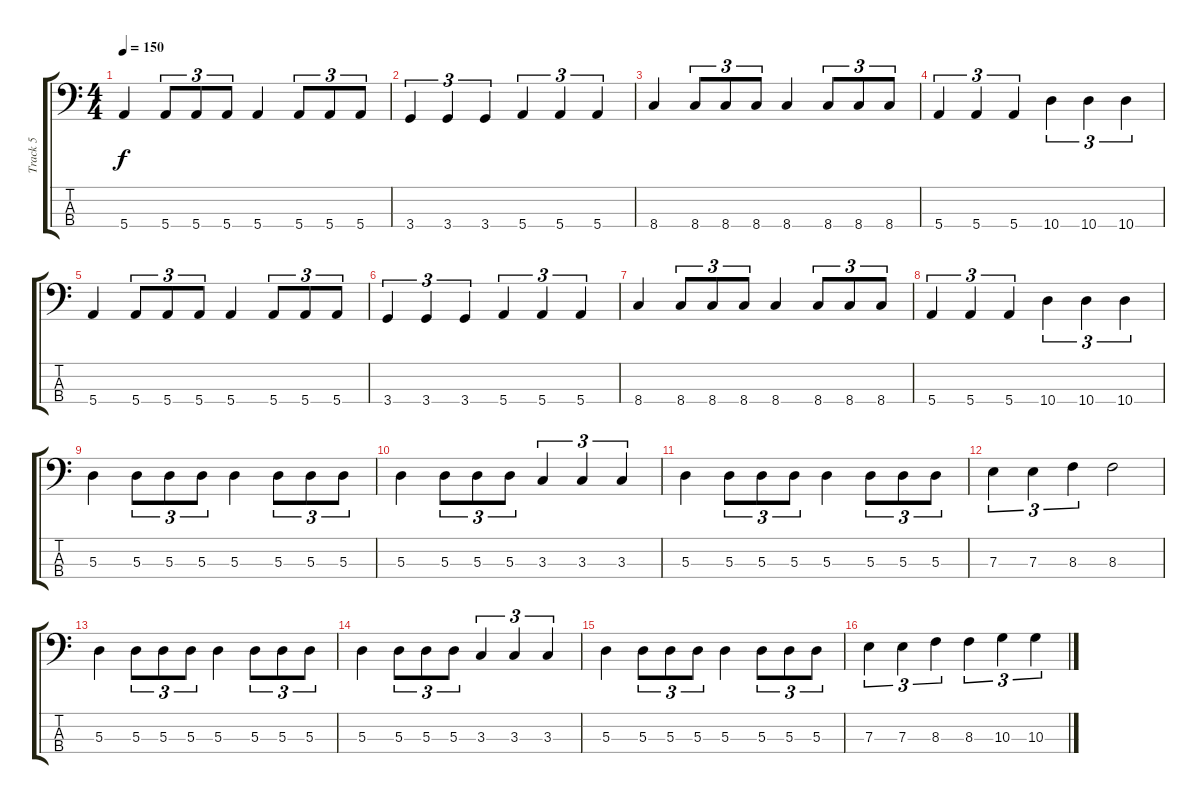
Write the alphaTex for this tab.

\track ("Track 5" "Track 5") {instrument electricbassfinger}
\staff {score tabs}
\tuning (G2 D2 A1 E1) {hide}
\ts (4 4)
\tempo 150
\clef f4
\ks c
5.4.4{dy f} 5.4.8{tu (3 2)} 5.4.8{tu (3 2)} 5.4.8{tu (3 2)} 5.4.4 5.4.8{tu (3 2)} 5.4.8{tu (3 2)} 5.4.8{tu (3 2)} |
3.4.4{tu (3 2)} 3.4.4{tu (3 2)} 3.4.4{tu (3 2)} 5.4.4{tu (3 2)} 5.4.4{tu (3 2)} 5.4.4{tu (3 2)} |
8.4.4 8.4.8{tu (3 2)} 8.4.8{tu (3 2)} 8.4.8{tu (3 2)} 8.4.4 8.4.8{tu (3 2)} 8.4.8{tu (3 2)} 8.4.8{tu (3 2)} |
5.4.4{tu (3 2)} 5.4.4{tu (3 2)} 5.4.4{tu (3 2)} 10.4.4{tu (3 2)} 10.4.4{tu (3 2)} 10.4.4{tu (3 2)} |
5.4.4 5.4.8{tu (3 2)} 5.4.8{tu (3 2)} 5.4.8{tu (3 2)} 5.4.4 5.4.8{tu (3 2)} 5.4.8{tu (3 2)} 5.4.8{tu (3 2)} |
3.4.4{tu (3 2)} 3.4.4{tu (3 2)} 3.4.4{tu (3 2)} 5.4.4{tu (3 2)} 5.4.4{tu (3 2)} 5.4.4{tu (3 2)} |
8.4.4 8.4.8{tu (3 2)} 8.4.8{tu (3 2)} 8.4.8{tu (3 2)} 8.4.4 8.4.8{tu (3 2)} 8.4.8{tu (3 2)} 8.4.8{tu (3 2)} |
5.4.4{tu (3 2)} 5.4.4{tu (3 2)} 5.4.4{tu (3 2)} 10.4.4{tu (3 2)} 10.4.4{tu (3 2)} 10.4.4{tu (3 2)} |
5.3.4 5.3.8{tu (3 2)} 5.3.8{tu (3 2)} 5.3.8{tu (3 2)} 5.3.4 5.3.8{tu (3 2)} 5.3.8{tu (3 2)} 5.3.8{tu (3 2)} |
5.3.4 5.3.8{tu (3 2)} 5.3.8{tu (3 2)} 5.3.8{tu (3 2)} 3.3.4{tu (3 2)} 3.3.4{tu (3 2)} 3.3.4{tu (3 2)} |
5.3.4 5.3.8{tu (3 2)} 5.3.8{tu (3 2)} 5.3.8{tu (3 2)} 5.3.4 5.3.8{tu (3 2)} 5.3.8{tu (3 2)} 5.3.8{tu (3 2)} |
7.3.4{tu (3 2)} 7.3.4{tu (3 2)} 8.3.4{tu (3 2)} 8.3.2 |
5.3.4 5.3.8{tu (3 2)} 5.3.8{tu (3 2)} 5.3.8{tu (3 2)} 5.3.4 5.3.8{tu (3 2)} 5.3.8{tu (3 2)} 5.3.8{tu (3 2)} |
5.3.4 5.3.8{tu (3 2)} 5.3.8{tu (3 2)} 5.3.8{tu (3 2)} 3.3.4{tu (3 2)} 3.3.4{tu (3 2)} 3.3.4{tu (3 2)} |
5.3.4 5.3.8{tu (3 2)} 5.3.8{tu (3 2)} 5.3.8{tu (3 2)} 5.3.4 5.3.8{tu (3 2)} 5.3.8{tu (3 2)} 5.3.8{tu (3 2)} |
7.3.4{tu (3 2)} 7.3.4{tu (3 2)} 8.3.4{tu (3 2)} 8.3.4{tu (3 2)} 10.3.4{tu (3 2)} 10.3.4{tu (3 2)}
